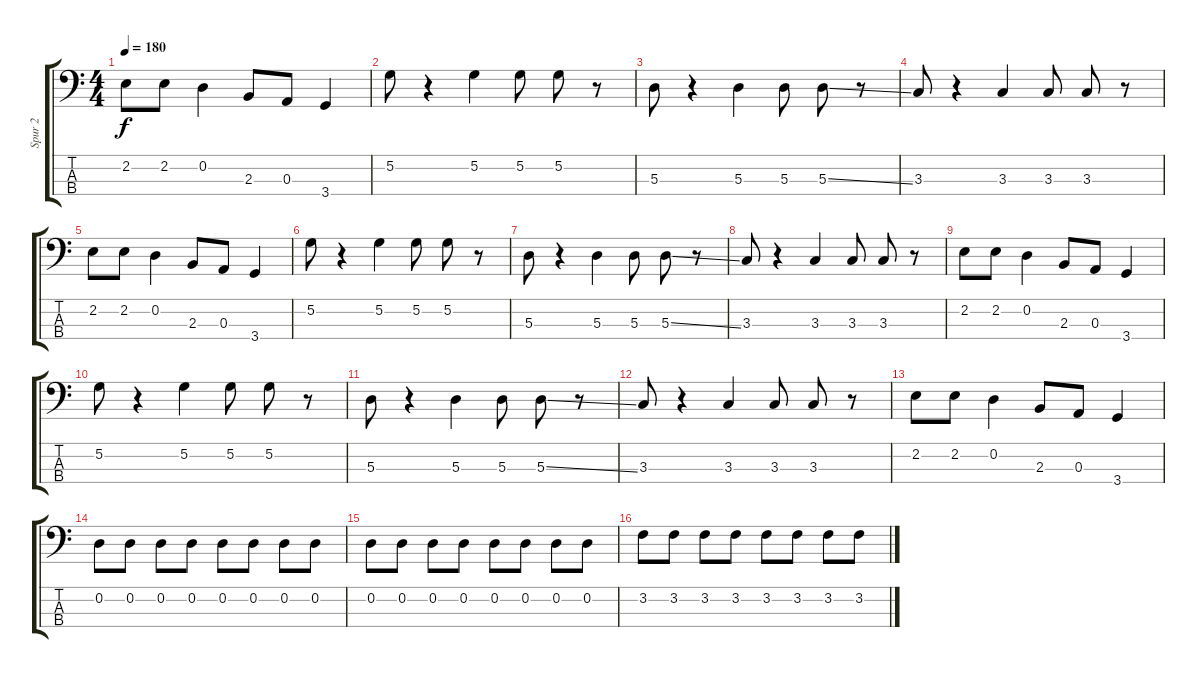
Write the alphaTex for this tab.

\track ("Spur 2" "Spur 2") {instrument electricbassfinger}
\staff {score tabs}
\tuning (G2 D2 A1 E1) {hide}
\ts (4 4)
\tempo 180
\clef f4
\ks c
2.2.8{dy f} 2.2.8 0.2.4 2.3.8 0.3.8 3.4.4 |
5.2.8 r.4 5.2.4 5.2.8 5.2.8 r.8 |
5.3.8 r.4 5.3.4 5.3.8 5.3{ss}.8 r.8 |
3.3.8 r.4 3.3.4 3.3.8 3.3.8 r.8 |
2.2.8 2.2.8 0.2.4 2.3.8 0.3.8 3.4.4 |
5.2.8 r.4 5.2.4 5.2.8 5.2.8 r.8 |
5.3.8 r.4 5.3.4 5.3.8 5.3{ss}.8 r.8 |
3.3.8 r.4 3.3.4 3.3.8 3.3.8 r.8 |
2.2.8 2.2.8 0.2.4 2.3.8 0.3.8 3.4.4 |
5.2.8 r.4 5.2.4 5.2.8 5.2.8 r.8 |
5.3.8 r.4 5.3.4 5.3.8 5.3{ss}.8 r.8 |
3.3.8 r.4 3.3.4 3.3.8 3.3.8 r.8 |
2.2.8 2.2.8 0.2.4 2.3.8 0.3.8 3.4.4 |
0.2.8 0.2.8 0.2.8 0.2.8 0.2.8 0.2.8 0.2.8 0.2.8 |
0.2.8 0.2.8 0.2.8 0.2.8 0.2.8 0.2.8 0.2.8 0.2.8 |
3.2.8 3.2.8 3.2.8 3.2.8 3.2.8 3.2.8 3.2.8 3.2.8
